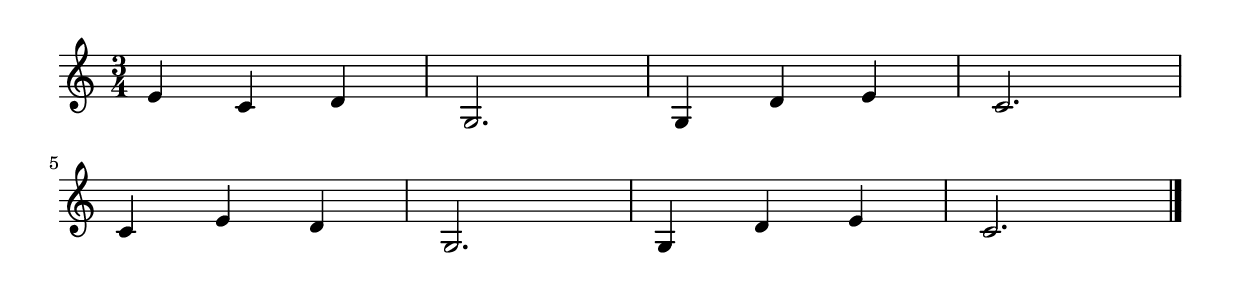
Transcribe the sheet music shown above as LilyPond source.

\version "2.18.2"

% ビッグ・ベンの鐘(ウェストミンスター宮殿の時計)
% \index{びっぐべん@ビッグ・ベンの鐘(ウェストミンスター宮殿の時計)}



\score {

\layout {
line-width = #190
indent = 0\mm
}

\relative c' {
\key c \major
\time 3/4
\set Score.tempoHideNote = ##t
\tempo 4=120
\numericTimeSignature

e c d |
g,2. |
g4 d' e |
c2. |
\break
c4 e d |
g,2. |
g4 d' e |
c2.


\bar "|."
}

\midi {}

}